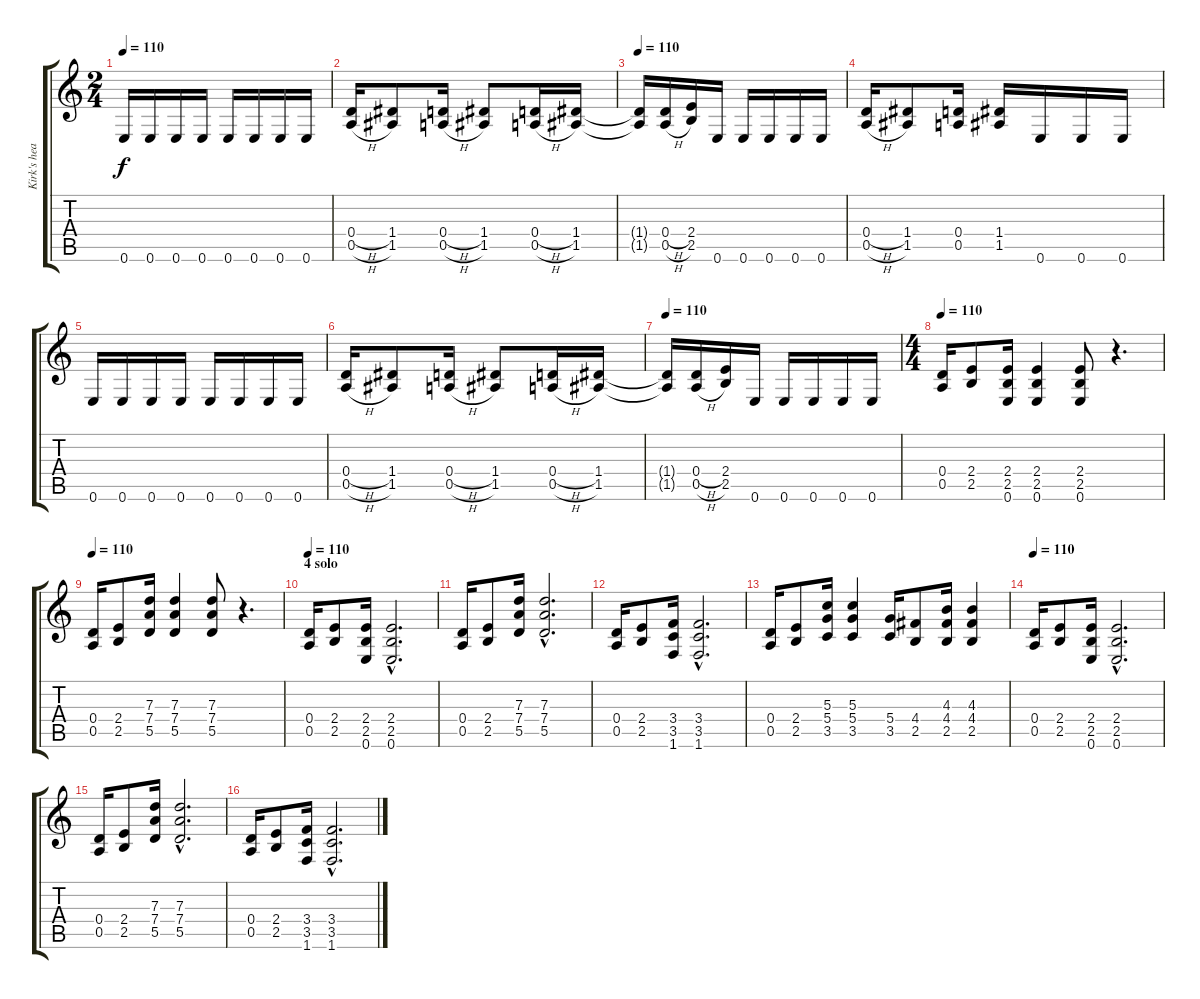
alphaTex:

\track ("Kirk's heavy" "Kirk's hea") {instrument distortionguitar}
\staff {score tabs}
\tuning (E4 B3 G3 D3 A2 E2) {hide}
\ts (2 4)
\tempo 110
\clef g2
\ks c
0.6.16{dy f} 0.6.16 0.6.16 0.6.16 0.6.16 0.6.16 0.6.16 0.6.16 |
(0.4{h} 0.5{h}).16 (1.4 1.5).8 (0.4{h} 0.5{h}).16 (1.4 1.5).8 (0.4{h} 0.5{h}).16 (1.4 1.5).16 |
\tempo 110
(1.4{t} 1.5{t}).16 (0.4{h} 0.5{h}).16 (2.4 2.5).16 0.6.16 0.6.16 0.6.16 0.6.16 0.6.16 |
(0.4{h} 0.5{h}).16 (1.4 1.5).8 (0.4 0.5).16 (1.4 1.5).16 0.6.16 0.6.16 0.6.16 |
0.6.16 0.6.16 0.6.16 0.6.16 0.6.16 0.6.16 0.6.16 0.6.16 |
(0.4{h} 0.5{h}).16 (1.4 1.5).8 (0.4{h} 0.5{h}).16 (1.4 1.5).8 (0.4{h} 0.5{h}).16 (1.4 1.5).16 |
\tempo 110
(1.4{t} 1.5{t}).16 (0.4{h} 0.5{h}).16 (2.4 2.5).16 0.6.16 0.6.16 0.6.16 0.6.16 0.6.16 |
\ts (4 4)
\tempo 110
(0.4 0.5).16 (2.4 2.5).8 (2.4 2.5 0.6).16 (2.4 2.5 0.6).4 (2.4 2.5 0.6).8 r.4{d} |
\tempo 110
(0.4 0.5).16 (2.4 2.5).8 (7.3 7.4 5.5).16 (7.3 7.4 5.5).4 (7.3 7.4 5.5).8 r.4{d} |
\section ("" "4 solo")
\tempo 110
(0.4 0.5).16 (2.4 2.5).8 (2.4 2.5 0.6).16 (2.4{hac} 2.5{hac} 0.6{hac}).2{d} |
(0.4 0.5).16 (2.4 2.5).8 (7.3 7.4 5.5).16 (7.3{hac} 7.4{hac} 5.5{hac}).2{d} |
(0.4 0.5).16 (2.4 2.5).8 (3.4 3.5 1.6).16 (3.4{hac} 3.5{hac} 1.6{hac}).2{d} |
(0.4 0.5).16 (2.4 2.5).8 (5.3 5.4 3.5).16 (5.3 5.4 3.5).4 (5.4 3.5).16 (4.4 2.5).8 (4.3 4.4 2.5).16 (4.3 4.4 2.5).4 |
\tempo 110
(0.4 0.5).16 (2.4 2.5).8 (2.4 2.5 0.6).16 (2.4{hac} 2.5{hac} 0.6{hac}).2{d} |
(0.4 0.5).16 (2.4 2.5).8 (7.3 7.4 5.5).16 (7.3{hac} 7.4{hac} 5.5{hac}).2{d} |
(0.4 0.5).16 (2.4 2.5).8 (3.4 3.5 1.6).16 (3.4{hac} 3.5{hac} 1.6{hac}).2{d}
